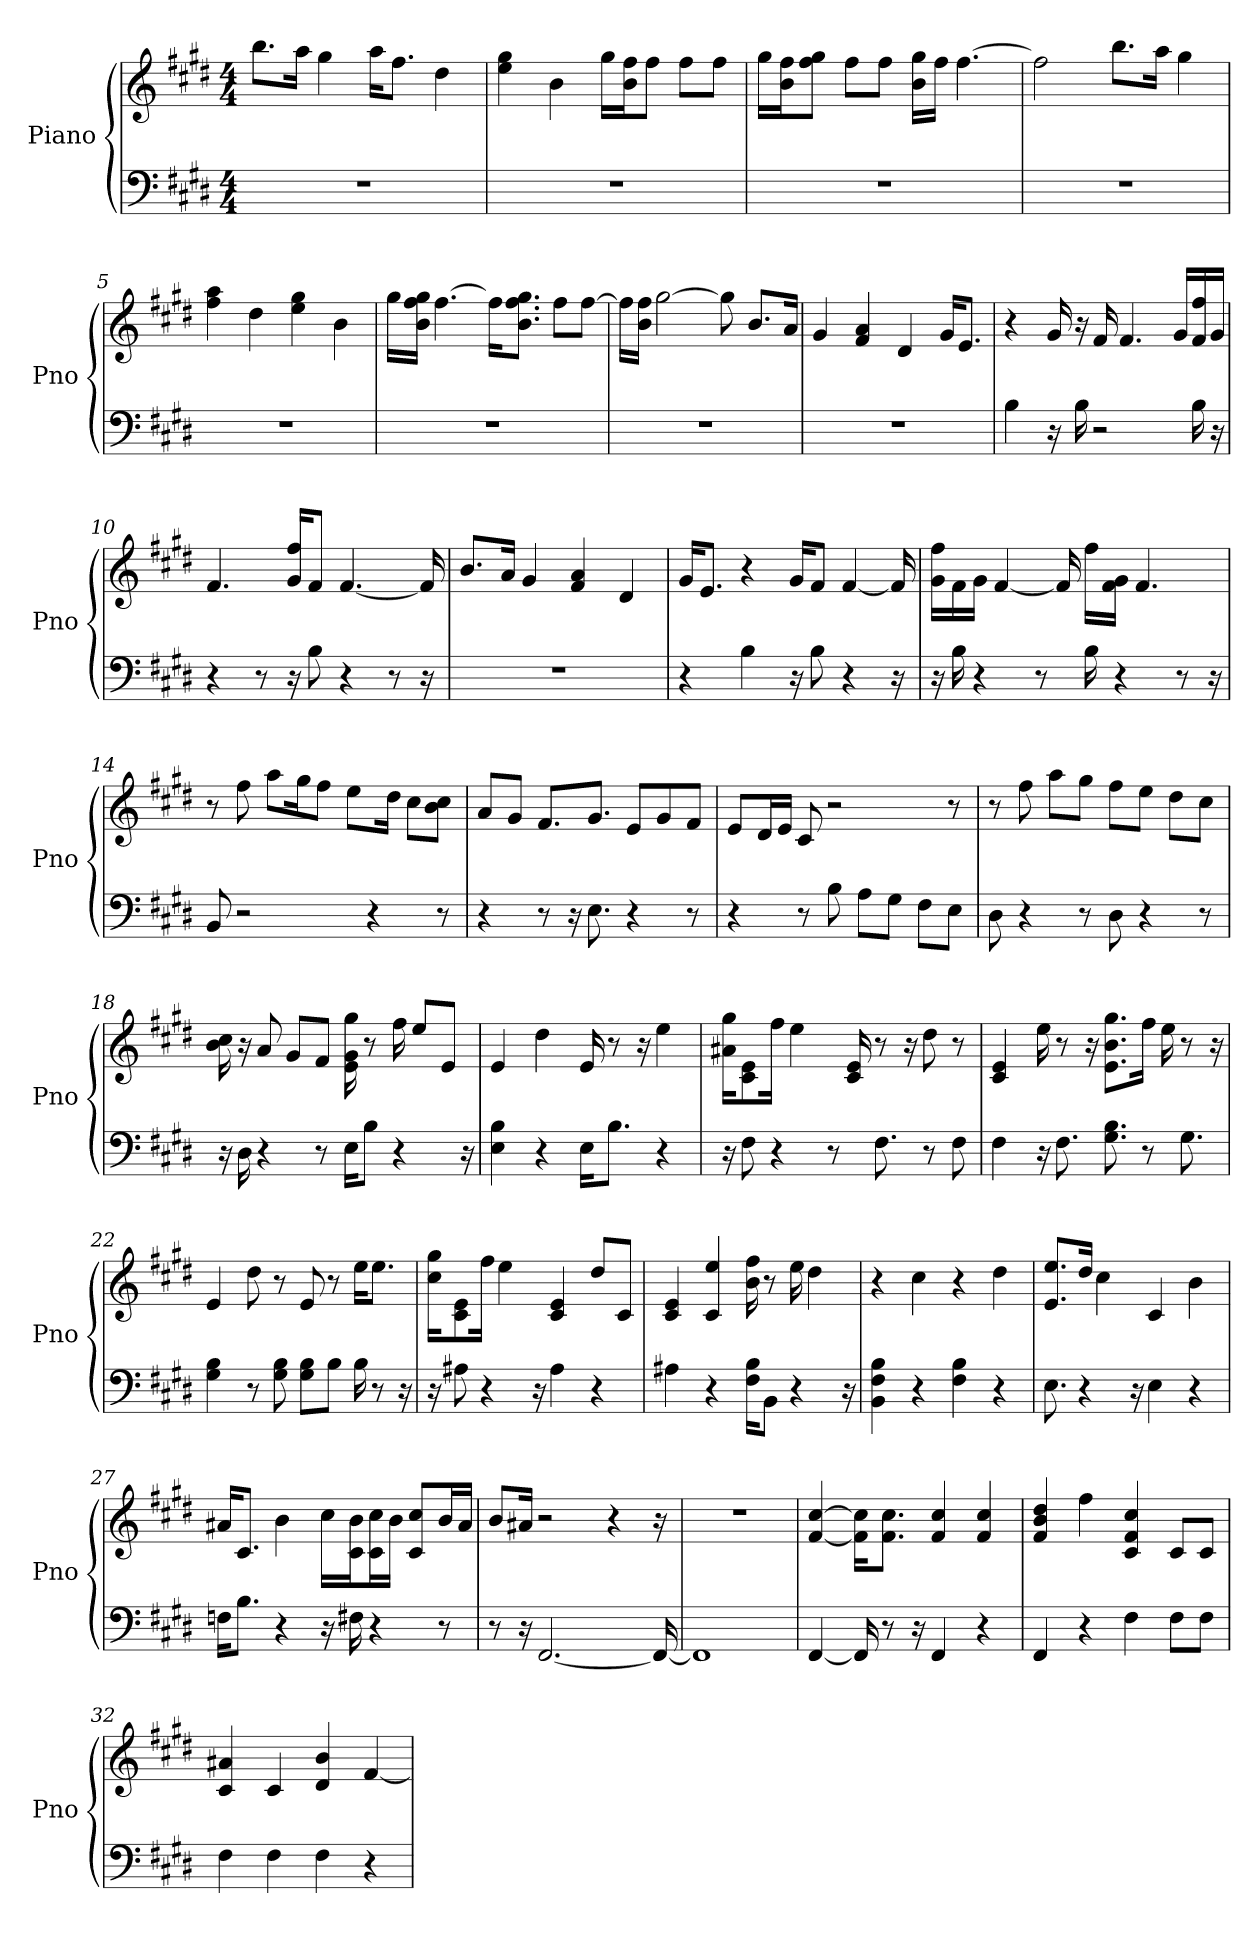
**kern	**kern
*part1	*part1
*staff2	*staff1
*I"Piano	*
*I'Pno	*
*clefF4	*clefG2
*k[f#c#g#d#]	*k[f#c#g#d#]
*E:	*E:
*M4/4	*M4/4
*MM171	*MM171
=1	=1
1r	8.bb\L
.	16aa\Jk
.	4gg#
.	16aa\KL
.	8.ff#\J
.	4dd#
=2	=2
1r	4gg# 4ee
.	4b
.	16gg#\LL
.	16ff#\ 16b\J
.	8ff#\J
.	8ff#\L
.	8ff#\J
=3	=3
1r	16gg#\LL
.	16b\ 16ff#\J
.	8gg#\ 8ff#\J
.	8ff#\L
.	8ff#\J
.	16gg#\ 16b\LL
.	16ff#\JJ
.	[4.ff#
=4	=4
1r	2ff#]
.	8.bb\L
.	16aa\Jk
.	4gg#
=5	=5
1r	4aa 4ff#
.	4dd#
.	4gg# 4ee
.	4b
=6	=6
1r	16gg#\LL
.	16b\ 16ff#\ 16gg#\JJ
.	[4.ff#
.	16ff#\KL]
.	8.b\ 8.ff#\ 8.gg#\J
.	8ff#\L
.	[8ff#\J
=7	=7
1r	16ff#\LL]
.	16b\ 16ff#\JJ
.	[2gg#
.	8gg#]
.	8.b/L
.	16a/Jk
=8	=8
1r	4g#
.	4a 4f#
.	4d#
.	16g#/KL
.	8.e/J
=9	=9
4B	4r
16r	16g#
16B	16r
2r	16f#
.	4.f#
.	16g#/LL
16B	16ff#/ 16f#/
16r	16g#/JJ
=10	=10
4r	4.f#
8r	.
16r	16g#/ 16ff#/KL
8B	8f#/J
4r	[4.f#
8r	.
16r	16f#]
=11	=11
1r	8.b/L
.	16a/Jk
.	4g#
.	4a 4f#
.	4d#
=12	=12
4r	16g#/KL
.	8.e/J
4B	4r
16r	16g#/KL
8B	8f#/J
4r	[4f#
16r	16f#]
=13	=13
16r	16ff#\ 16g#\LL
16B	16f#\
4r	16g#\JJ
.	[4f#
8r	.
.	16f#]
16B	16ff#\LL
4r	16f#\ 16g#\JJ
.	4.f#
8r	.
16r	.
=14	=14
8BB	8r
2r	8ff#
.	8aa\L
.	16gg#\K
.	8ff#\J
.	8ee\L
4r	.
.	16dd#\Jk
.	8cc#\L
8r	8b\ 8cc#\J
=15	=15
4r	8a/L
.	8g#/J
8r	8.f#/L
16r	.
8.E	8.g#/J
4r	8e/L
.	8g#/
8r	8f#/J
=16	=16
4r	8e/L
.	16d#/L
.	16e/JJ
8r	8c#
8B	2r
8A\L	.
8G#\J	.
8F#\L	.
8E\J	8r
=17	=17
8D#	8r
4r	8ff#
.	8aa\L
8r	8gg#\J
8D#	8ff#\L
4r	8ee\J
.	8dd#\L
8r	8cc#\J
=18	=18
16r	16b 16cc#
16D#	16r
4r	8a
.	8g#/L
8r	8f#/J
16E\KL	16gg# 16g# 16e
8B\J	8r
4r	16ff#
.	8ee/L
.	8e/J
16r	.
=19	=19
4E 4B	4e
4r	4dd#
16E\KL	16e
8.B\J	8r
.	16r
4r	4ee
=20	=20
16r	16gg#\ 16a#\KL
8F#	8c#\ 8e\
4r	16ff#\Jk
.	4ee
8r	.
.	16e 16c#
8.F#	8r
.	16r
8r	8dd#
8F#	8r
=21	=21
4F#	4c# 4e
16r	16ee
8.F#	8r
.	16r
8.B 8.G#	8.gg#\ 8.e\ 8.b\L
8r	16ff#\Jk
.	16ee
8.G#	8r
.	16r
=22	=22
4B 4G#	4e
8r	8dd#
8B 8G#	8r
8B\ 8G#\L	8e
8B\J	8r
16B	16ee\KL
8r	8.ee\J
16r	.
=23	=23
16r	16gg#\ 16cc#\KL
8A#	8e\ 8c#\
4r	16ff#\Jk
.	4ee
16r	.
4A#	4e 4c#
4r	8dd#/L
.	8c#/J
=24	=24
4A#	4e 4c#
4r	4c# 4ee
16F#\ 16B\KL	16b 16ff#
8BB\J	8r
4r	16ee
.	4dd#
16r	.
=25	=25
4F# 4BB 4B	4r
4r	4cc#
4F# 4B	4r
4r	4dd#
=26	=26
8.E	8.e/ 8.ee/L
4r	16dd#/Jk
.	4cc#
16r	.
4E	4c#
4r	4b
=27	=27
16F\KL	16a#/KL
8.B\J	8.c#/J
4r	4b
16r	16cc#\LL
16F#	16c#\ 16b\J
4r	16c#\ 16cc#\L
.	16b\JJ
.	8c#/ 8cc#/L
8r	16b/L
.	16a#/JJ
=28	=28
8r	8b/L
16r	16a#/Jk
[2.FF#	2r
.	4r
16FF#_	16r
=29	=29
1FF#]	1r
=30	=30
[4FF#	[4cc# [4f#
16FF#]	16cc#]\ 16f#]\KL
8r	8.f#\ 8.cc#\J
16r	.
4FF#	4f# 4cc#
4r	4cc# 4f#
=31	=31
4FF#	4f# 4b 4dd#
4r	4ff#
4F#	4cc# 4c# 4f#
8F#\L	8c#/L
8F#\J	8c#/J
=32	=32
4F#	4c# 4a#
4F#	4c#
4F#	4d# 4b
4r	[4f#
=	=
*-	*-
